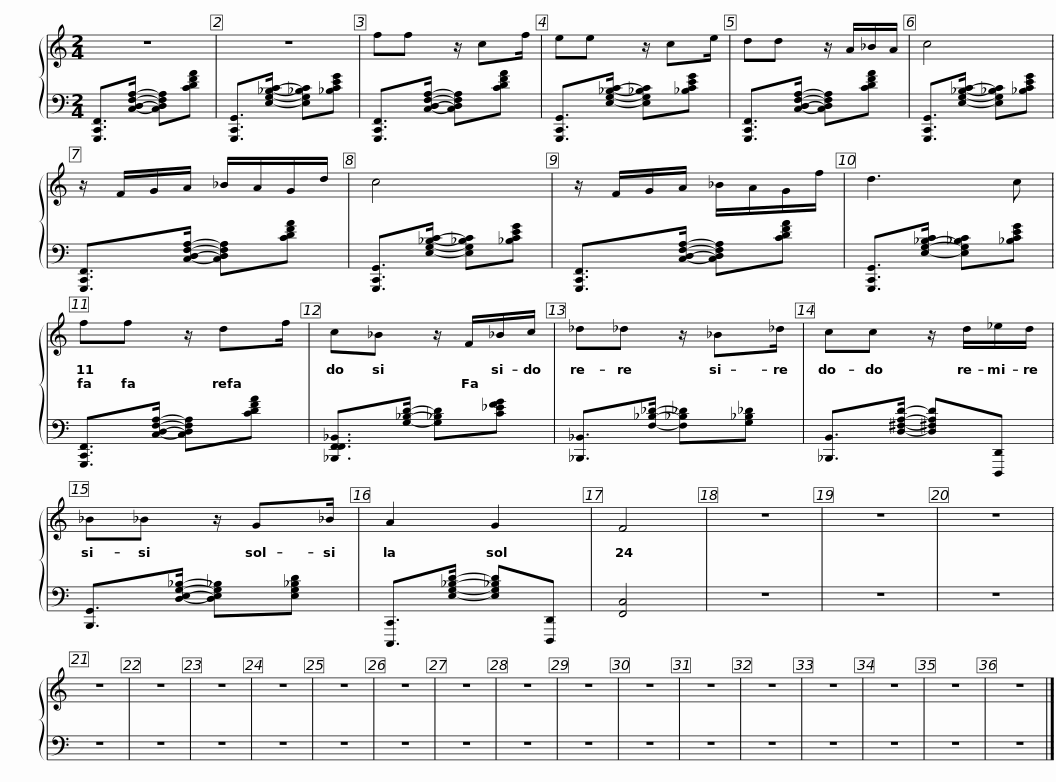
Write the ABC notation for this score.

X:1
%%score { 1 | 2 }
L:1/8
M:2/4
I:linebreak $
K:C
V:1 treble
V:2 bass
V:1
 z4 | z4 | ff z/ cf/ | ee z/ ce/ | dd z/ A/_B/A/ |$ %5
 c4 | z/ F/G/A/ _B/A/G/d/ | c4 | z/ F/G/A/ _B/A/G/f/ |$ d3 c | %10
 ff z/ df/ | c_B z/ F/_B/c/ | _d_d z/ _B_d/ |$ cc z/ d/_e/d/ | _B_B z/ G_B/ | %15
 A2 G2 | F4 | z4 | z4 | z4 | %20
 z4 | z4 | z4 | z4 | z4 |$ %25
 z4 | z4 | z4 | z4 | z4 | %30
 z4 | z4 | z4 | z4 | z4 | %35
 z4 |] %36
V:2
 [G,,,C,,F,,]>[C,D,F,A,]- [C,D,F,A,][CDFA] | [G,,,C,,G,,]>[E,G,_B,C]- [E,G,_B,C][_B,CEG] | [G,,,C,,F,,]>[C,D,F,A,]- [C,D,F,A,][CDFA] | [G,,,C,,G,,]>[E,G,_B,C]- [E,G,_B,C][_B,CEG] | [G,,,C,,F,,]>[C,D,F,A,]- [C,D,F,A,][CDFA] |$ %5
 [G,,,C,,G,,]>[E,G,_B,C]- [E,G,_B,C][_B,CEG] | [G,,,C,,F,,]>[C,D,F,A,]- [C,D,F,A,][CDFA] | [G,,,C,,G,,]>[E,G,_B,C]- [E,G,_B,C][_B,CEG] | [G,,,C,,F,,]>[C,D,F,A,]- [C,D,F,A,][CDFA] |$ [G,,,C,,G,,]>[E,-G,-_B,-C] [E,G,_B,C][_B,CEG] | %10
 [G,,,C,,F,,]>[C,D,F,A,]- [C,D,F,A,][CDFA] | [_B,,,F,,F,,_B,,]>[G,_B,D]- [G,_B,D][C_EFG] | [_B,,,_B,,]>[F,_B,_D]- [F,_B,_D][G,_B,_D] |$ [_B,,,B,,]>[D,^F,A,D]- [D,^F,A,D][D,,,D,,] | [B,,,G,,]>[D,E,G,_B,]- [D,E,G,_B,][E,G,_B,D] | %15
 [C,,,C,,]>[E,G,_B,D]- [E,G,_B,D][D,,,D,,] | [F,,C,]4 | z4 | z4 | z4 | %20
 z4 | z4 | z4 | z4 | z4 |$ %25
 z4 | z4 | z4 | z4 | z4 | %30
 z4 | z4 | z4 | z4 | z4 | %35
 z4 |] %36
